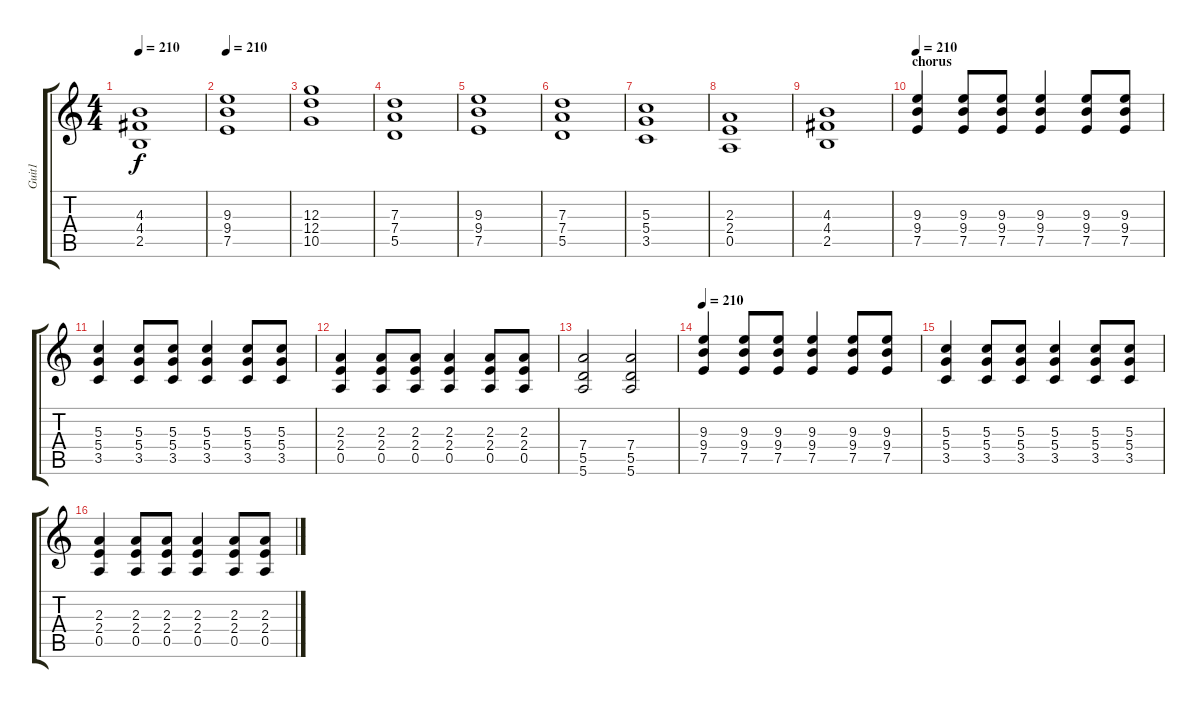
\track ("Guit1" "Guit1") {instrument overdrivenguitar}
\staff {score tabs}
\tuning (E4 B3 G3 D3 A2 E2) {hide}
\ts (4 4)
\tempo 210
\clef g2
\ks c
(4.3 4.4 2.5).1{dy f} |
\tempo 210
(9.3 9.4 7.5).1 |
(12.3 12.4 10.5).1 |
(7.3 7.4 5.5).1 |
(9.3 9.4 7.5).1 |
(7.3 7.4 5.5).1 |
(5.3 5.4 3.5).1 |
(2.3 2.4 0.5).1 |
(4.3 4.4 2.5).1 |
\section ("" "chorus")
\tempo 210
(9.3 9.4 7.5).4 (9.3 9.4 7.5).8 (9.3 9.4 7.5).8 (9.3 9.4 7.5).4 (9.3 9.4 7.5).8 (9.3 9.4 7.5).8 |
(5.3 5.4 3.5).4 (5.3 5.4 3.5).8 (5.3 5.4 3.5).8 (5.3 5.4 3.5).4 (5.3 5.4 3.5).8 (5.3 5.4 3.5).8 |
(2.3 2.4 0.5).4 (2.3 2.4 0.5).8 (2.3 2.4 0.5).8 (2.3 2.4 0.5).4 (2.3 2.4 0.5).8 (2.3 2.4 0.5).8 |
(7.4 5.5 5.6).2 (7.4 5.5 5.6).2 |
\tempo 210
(9.3 9.4 7.5).4 (9.3 9.4 7.5).8 (9.3 9.4 7.5).8 (9.3 9.4 7.5).4 (9.3 9.4 7.5).8 (9.3 9.4 7.5).8 |
(5.3 5.4 3.5).4 (5.3 5.4 3.5).8 (5.3 5.4 3.5).8 (5.3 5.4 3.5).4 (5.3 5.4 3.5).8 (5.3 5.4 3.5).8 |
(2.3 2.4 0.5).4 (2.3 2.4 0.5).8 (2.3 2.4 0.5).8 (2.3 2.4 0.5).4 (2.3 2.4 0.5).8 (2.3 2.4 0.5).8
